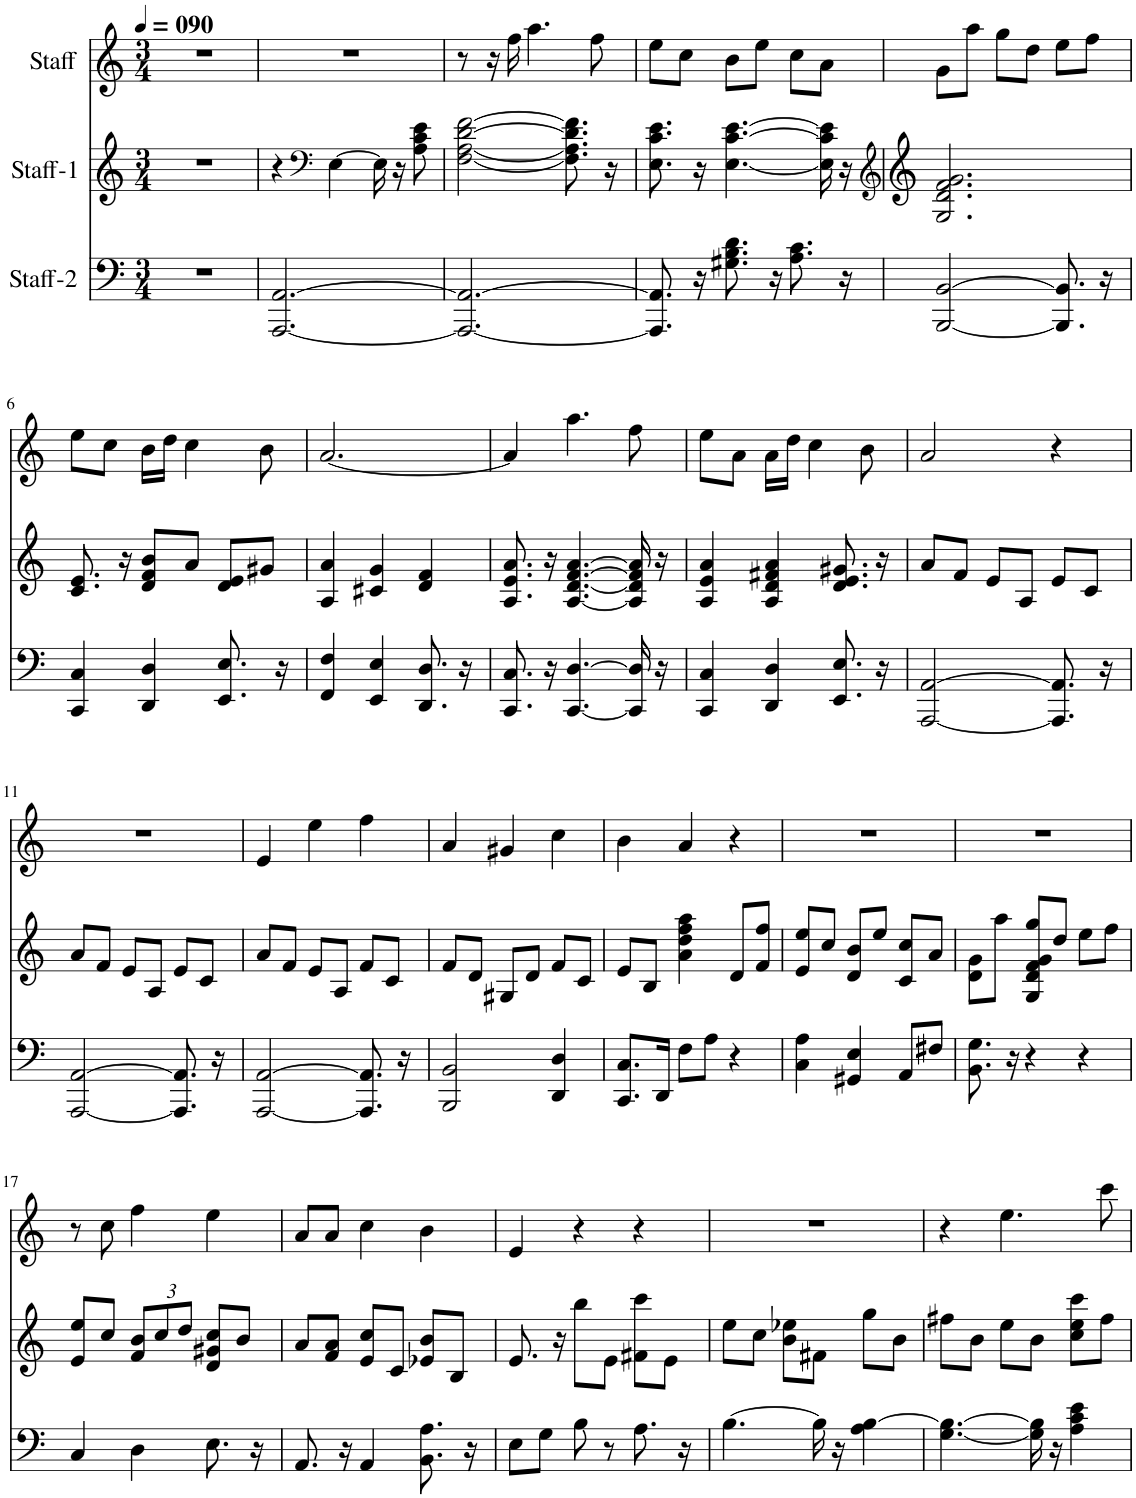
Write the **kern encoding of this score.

**kern	**kern	**kern
*part3	*part2	*part1
*staff3	*staff2	*staff1
*I"Staff-2	*I"Staff-1	*I"Staff
*clefF4	*clefG2	*clefG2
*k[]	*k[]	*k[]
*M3/4	*M3/4	*M3/4
*MM90	*MM90	*MM90
=1	=1	=1
2.r	2.r	2.r
=2	=2	=2
[2.AAA/ [2.AA/	4r	2.r
*	*clefF4	*
.	[4E\	.
.	16E\]	.
.	16r	.
.	8A\ 8c\ 8e\	.
=3	=3	=3
2.AAA/_ 2.AA/_	[2F\ [2A\ [2d\ [2f\	8r
.	.	16r
.	.	16ff\
.	.	4.aa\
.	8.F\] 8.A\] 8.d\] 8.f\]	.
.	.	8ff\
.	16r	.
=4	=4	=4
8.AAA/] 8.AA/]	8.E\ 8.c\ 8.e\	8ee\L
.	.	8cc\J
16r	16r	.
8.G#X\ 8.B\ 8.d\	[4.E\ [4.c\ [4.e\	8b\L
.	.	8ee\J
16r	.	.
8.A\ 8.c\	.	8cc\L
.	16E\] 16c\] 16e\]	8a\J
16r	16r	.
=5	=5	=5
*	*clefG2	*
[2BBB/ [2BB/	2.G/ 2.d/ 2.f/ 2.g/	8g\L
.	.	8aa\J
.	.	8gg\L
.	.	8dd\J
8.BBB/] 8.BB/]	.	8ee\L
.	.	8ff\J
16r	.	.
!!LO:LB:g=z
=6	=6	=6
4CC/ 4C/	8.c/ 8.e/	8ee\L
.	.	8cc\J
.	16r	.
4DD/ 4D/	8d/ 8f/ 8b/L	16b\LL
.	.	16dd\JJ
.	8a/J	4cc\
8.EE/ 8.E/	8d/ 8e/L	.
.	8g#X/J	8b\
16r	.	.
=7	=7	=7
4FF/ 4F/	4A/ 4a/	[2.a/
4EE/ 4E/	4c#X/ 4g/	.
8.DD/ 8.D/	4d/ 4f/	.
16r	.	.
=8	=8	=8
8.CC/ 8.C/	8.A/ 8.e/ 8.a/	4a/]
16r	16r	.
[4.CC/ [4.D/	[4.A/ [4.d/ [4.f/ [4.a/	4.aa\
16CC/] 16D/]	16A/] 16d/] 16f/] 16a/]	8ff\
16r	16r	.
=9	=9	=9
4CC/ 4C/	4A/ 4e/ 4a/	8ee\L
.	.	8a\J
4DD/ 4D/	4A/ 4d/ 4f#X/ 4a/	16a\LL
.	.	16dd\JJ
.	.	4cc\
8.EE/ 8.E/	8.d/ 8.e/ 8.g#X/	.
.	.	8b\
16r	16r	.
=10	=10	=10
[2AAA/ [2AA/	8a/L	2a/
.	8f/J	.
.	8e/L	.
.	8A/J	.
8.AAA/] 8.AA/]	8e/L	4r
.	8c/J	.
16r	.	.
!!LO:LB:g=z
=11	=11	=11
[2AAA/ [2AA/	8a/L	2.r
.	8f/J	.
.	8e/L	.
.	8A/J	.
8.AAA/] 8.AA/]	8e/L	.
.	8c/J	.
16r	.	.
=12	=12	=12
[2AAA/ [2AA/	8a/L	4e/
.	8f/J	.
.	8e/L	4ee\
.	8A/J	.
8.AAA/] 8.AA/]	8f/L	4ff\
.	8c/J	.
16r	.	.
=13	=13	=13
2BBB/ 2BB/	8f/L	4a/
.	8d/J	.
.	8G#X/L	4g#X/
.	8d/J	.
4DD/ 4D/	8f/L	4cc\
.	8c/J	.
=14	=14	=14
8.CC/ 8.C/L	8e/L	4b\
.	8B/J	.
16DD/Jk	.	.
8F\L	4a\ 4dd\ 4ff\ 4aa\	4a/
8A\J	.	.
4r	8d/L	4r
.	8f/ 8ff/J	.
=15	=15	=15
4C\ 4A\	8e/ 8ee/L	2.r
.	8cc/J	.
4GG#X/ 4E/	8d/ 8b/L	.
.	8ee/J	.
8AA/L	8c/ 8cc/L	.
8F#X/J	8a/J	.
=16	=16	=16
8.BB\ 8.G\	8d\ 8g\L	2.r
.	8aa\J	.
16r	.	.
4r	8G/ 8d/ 8f/ 8g/ 8gg/L	.
.	8dd/J	.
4r	8ee\L	.
.	8ff\J	.
!!LO:LB:g=z
=17	=17	=17
4C/	8e/ 8ee/L	8r
.	8cc/J	8cc\
*	*Xbrackettup	*
4D\	12f/ 12b/L	4ff\
.	12cc/	.
.	12dd/J	.
8.E\	8d/ 8g#X/ 8cc/L	4ee\
.	8b/J	.
16r	.	.
=18	=18	=18
8.AA/	8a/L	8a/L
.	8f/ 8a/J	8a/J
16r	.	.
4AA/	8e/ 8cc/L	4cc\
.	8c/J	.
8.BB\ 8.A\	8e-X/ 8b/L	4b\
.	8B/J	.
16r	.	.
=19	=19	=19
8E\L	8.e/	4e/
8G\J	.	.
.	16r	.
8B\	8bb\L	4r
8r	8e\J	.
8.A\	8f#X\ 8ccc\L	4r
.	8e\J	.
16r	.	.
=20	=20	=20
[4.B\	8ee\L	2.r
.	8cc\J	.
.	8b\ 8ee-X\L	.
16B\]	8f#X\J	.
16r	.	.
4A\ [4B\	8gg\L	.
.	8b\J	.
=21	=21	=21
[4.G\ 4.B\_	8ff#X\L	4r
.	8b\J	.
.	8ee\L	4.ee\
16G\] 16B\]	8b\J	.
16r	.	.
4A\ 4c\ 4e\	8cc\ 8ee\ 8ccc\L	.
.	8ff#\J	8ccc\
=	=	=
*-	*-	*-
